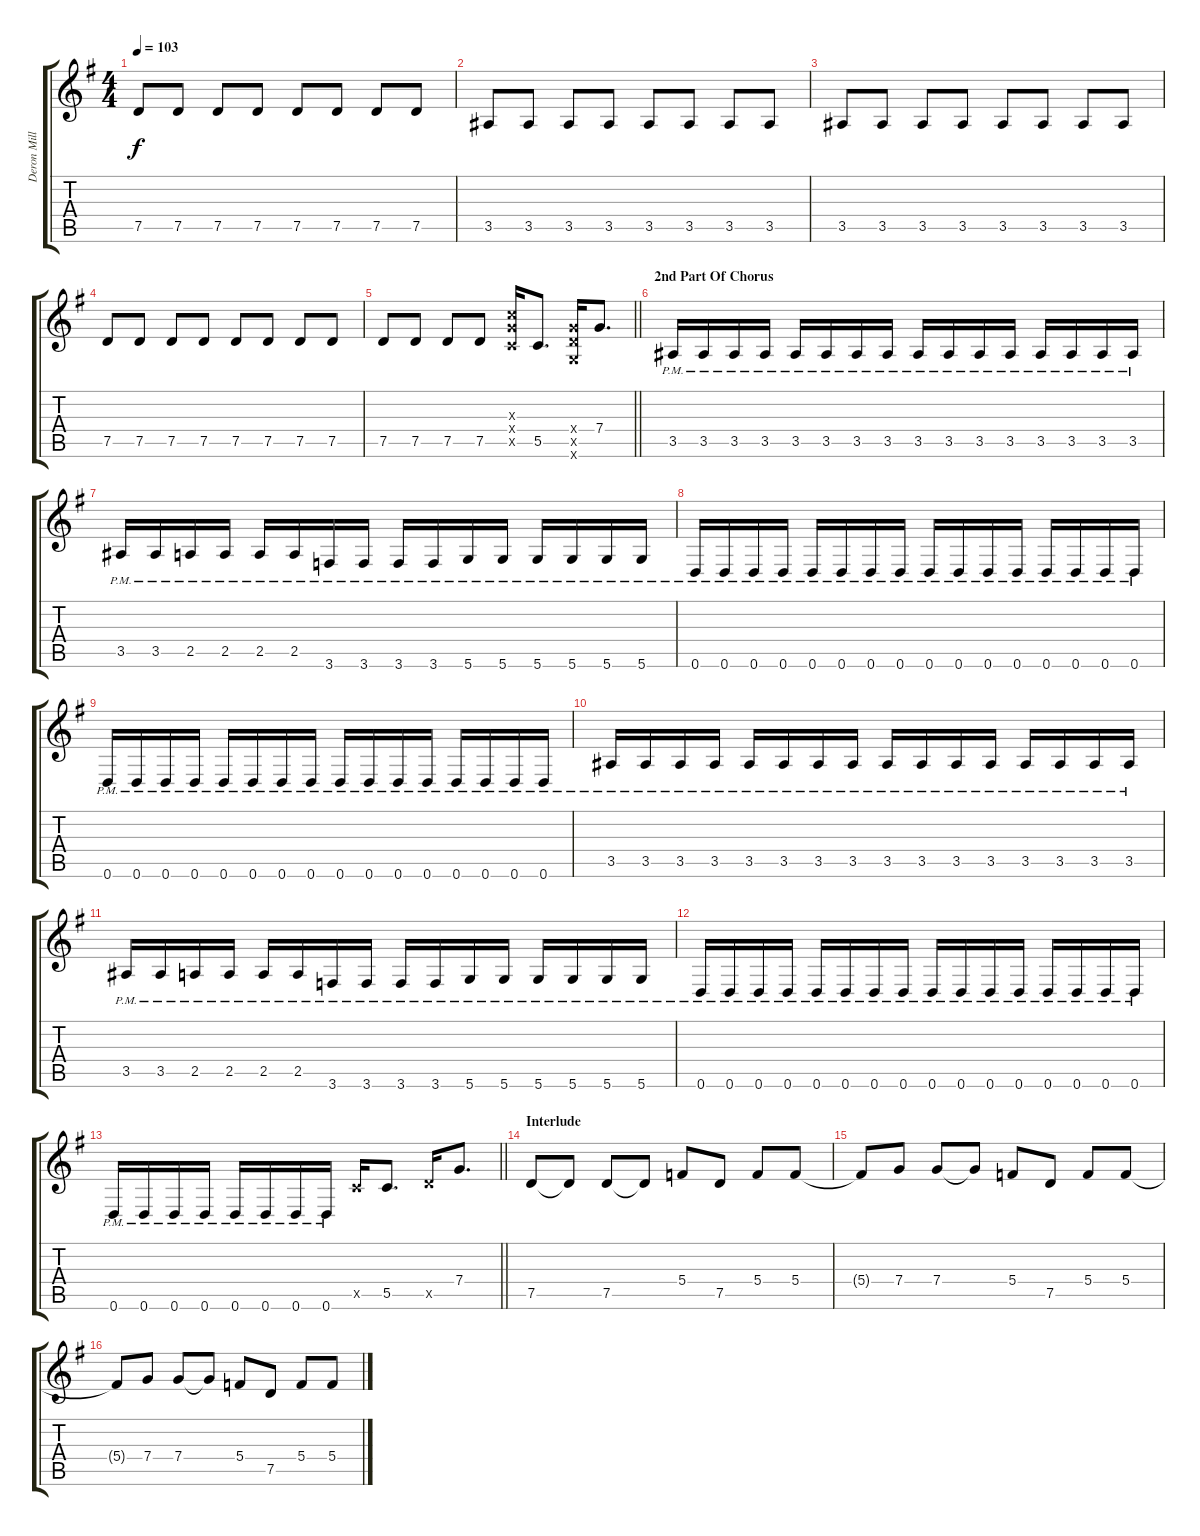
\track ("Deron Miller" "Deron Mill") {instrument overdrivenguitar}
\staff {score tabs}
\tuning (D4 A3 F3 C3 G2 D2) {hide}
\ts (4 4)
\tempo 103
\clef g2
\ks g
7.5.8{dy f} 7.5.8 7.5.8 7.5.8 7.5.8 7.5.8 7.5.8 7.5.8 |
3.5.8 3.5.8 3.5.8 3.5.8 3.5.8 3.5.8 3.5.8 3.5.8 |
3.5.8 3.5.8 3.5.8 3.5.8 3.5.8 3.5.8 3.5.8 3.5.8 |
7.5.8 7.5.8 7.5.8 7.5.8 7.5.8 7.5.8 7.5.8 7.5.8 |
\barLineRight lightlight
7.5.8 7.5.8 7.5.8 7.5.8 (7.3{x} 7.4{x} 5.5{x}).16 5.5.8{d} (7.4{x} 7.5{x} 5.6{x}).16 7.4.8{d} |
\section ("" "2nd Part Of Chorus")
3.5{pm}.16 3.5{pm}.16 3.5{pm}.16 3.5{pm}.16 3.5{pm}.16 3.5{pm}.16 3.5{pm}.16 3.5{pm}.16 3.5{pm}.16 3.5{pm}.16 3.5{pm}.16 3.5{pm}.16 3.5{pm}.16 3.5{pm}.16 3.5{pm}.16 3.5{pm}.16 |
3.5{pm}.16 3.5{pm}.16 2.5{pm}.16 2.5{pm}.16 2.5{pm}.16 2.5{pm}.16 3.6{pm}.16 3.6{pm}.16 3.6{pm}.16 3.6{pm}.16 5.6{pm}.16 5.6{pm}.16 5.6{pm}.16 5.6{pm}.16 5.6{pm}.16 5.6{pm}.16 |
0.6{pm}.16 0.6{pm}.16 0.6{pm}.16 0.6{pm}.16 0.6{pm}.16 0.6{pm}.16 0.6{pm}.16 0.6{pm}.16 0.6{pm}.16 0.6{pm}.16 0.6{pm}.16 0.6{pm}.16 0.6{pm}.16 0.6{pm}.16 0.6{pm}.16 0.6{pm}.16 |
0.6{pm}.16 0.6{pm}.16 0.6{pm}.16 0.6{pm}.16 0.6{pm}.16 0.6{pm}.16 0.6{pm}.16 0.6{pm}.16 0.6{pm}.16 0.6{pm}.16 0.6{pm}.16 0.6{pm}.16 0.6{pm}.16 0.6{pm}.16 0.6{pm}.16 0.6{pm}.16 |
3.5{pm}.16 3.5{pm}.16 3.5{pm}.16 3.5{pm}.16 3.5{pm}.16 3.5{pm}.16 3.5{pm}.16 3.5{pm}.16 3.5{pm}.16 3.5{pm}.16 3.5{pm}.16 3.5{pm}.16 3.5{pm}.16 3.5{pm}.16 3.5{pm}.16 3.5{pm}.16 |
3.5{pm}.16 3.5{pm}.16 2.5{pm}.16 2.5{pm}.16 2.5{pm}.16 2.5{pm}.16 3.6{pm}.16 3.6{pm}.16 3.6{pm}.16 3.6{pm}.16 5.6{pm}.16 5.6{pm}.16 5.6{pm}.16 5.6{pm}.16 5.6{pm}.16 5.6{pm}.16 |
0.6{pm}.16 0.6{pm}.16 0.6{pm}.16 0.6{pm}.16 0.6{pm}.16 0.6{pm}.16 0.6{pm}.16 0.6{pm}.16 0.6{pm}.16 0.6{pm}.16 0.6{pm}.16 0.6{pm}.16 0.6{pm}.16 0.6{pm}.16 0.6{pm}.16 0.6{pm}.16 |
\barLineRight lightlight
0.6{pm}.16 0.6{pm}.16 0.6{pm}.16 0.6{pm}.16 0.6{pm}.16 0.6{pm}.16 0.6{pm}.16 0.6{pm}.16 5.5{x}.16 5.5.8{d} 7.5{x}.16 7.4.8{d} |
\section ("" "Interlude")
7.5.8 7.5{t}.8 7.5.8 7.5{t}.8 5.4.8 7.5.8 5.4.8 5.4.8 |
5.4{t}.8 7.4.8 7.4.8 7.4{t}.8 5.4.8 7.5.8 5.4.8 5.4.8 |
5.4{t}.8 7.4.8 7.4.8 7.4{t}.8 5.4.8 7.5.8 5.4.8 5.4.8
